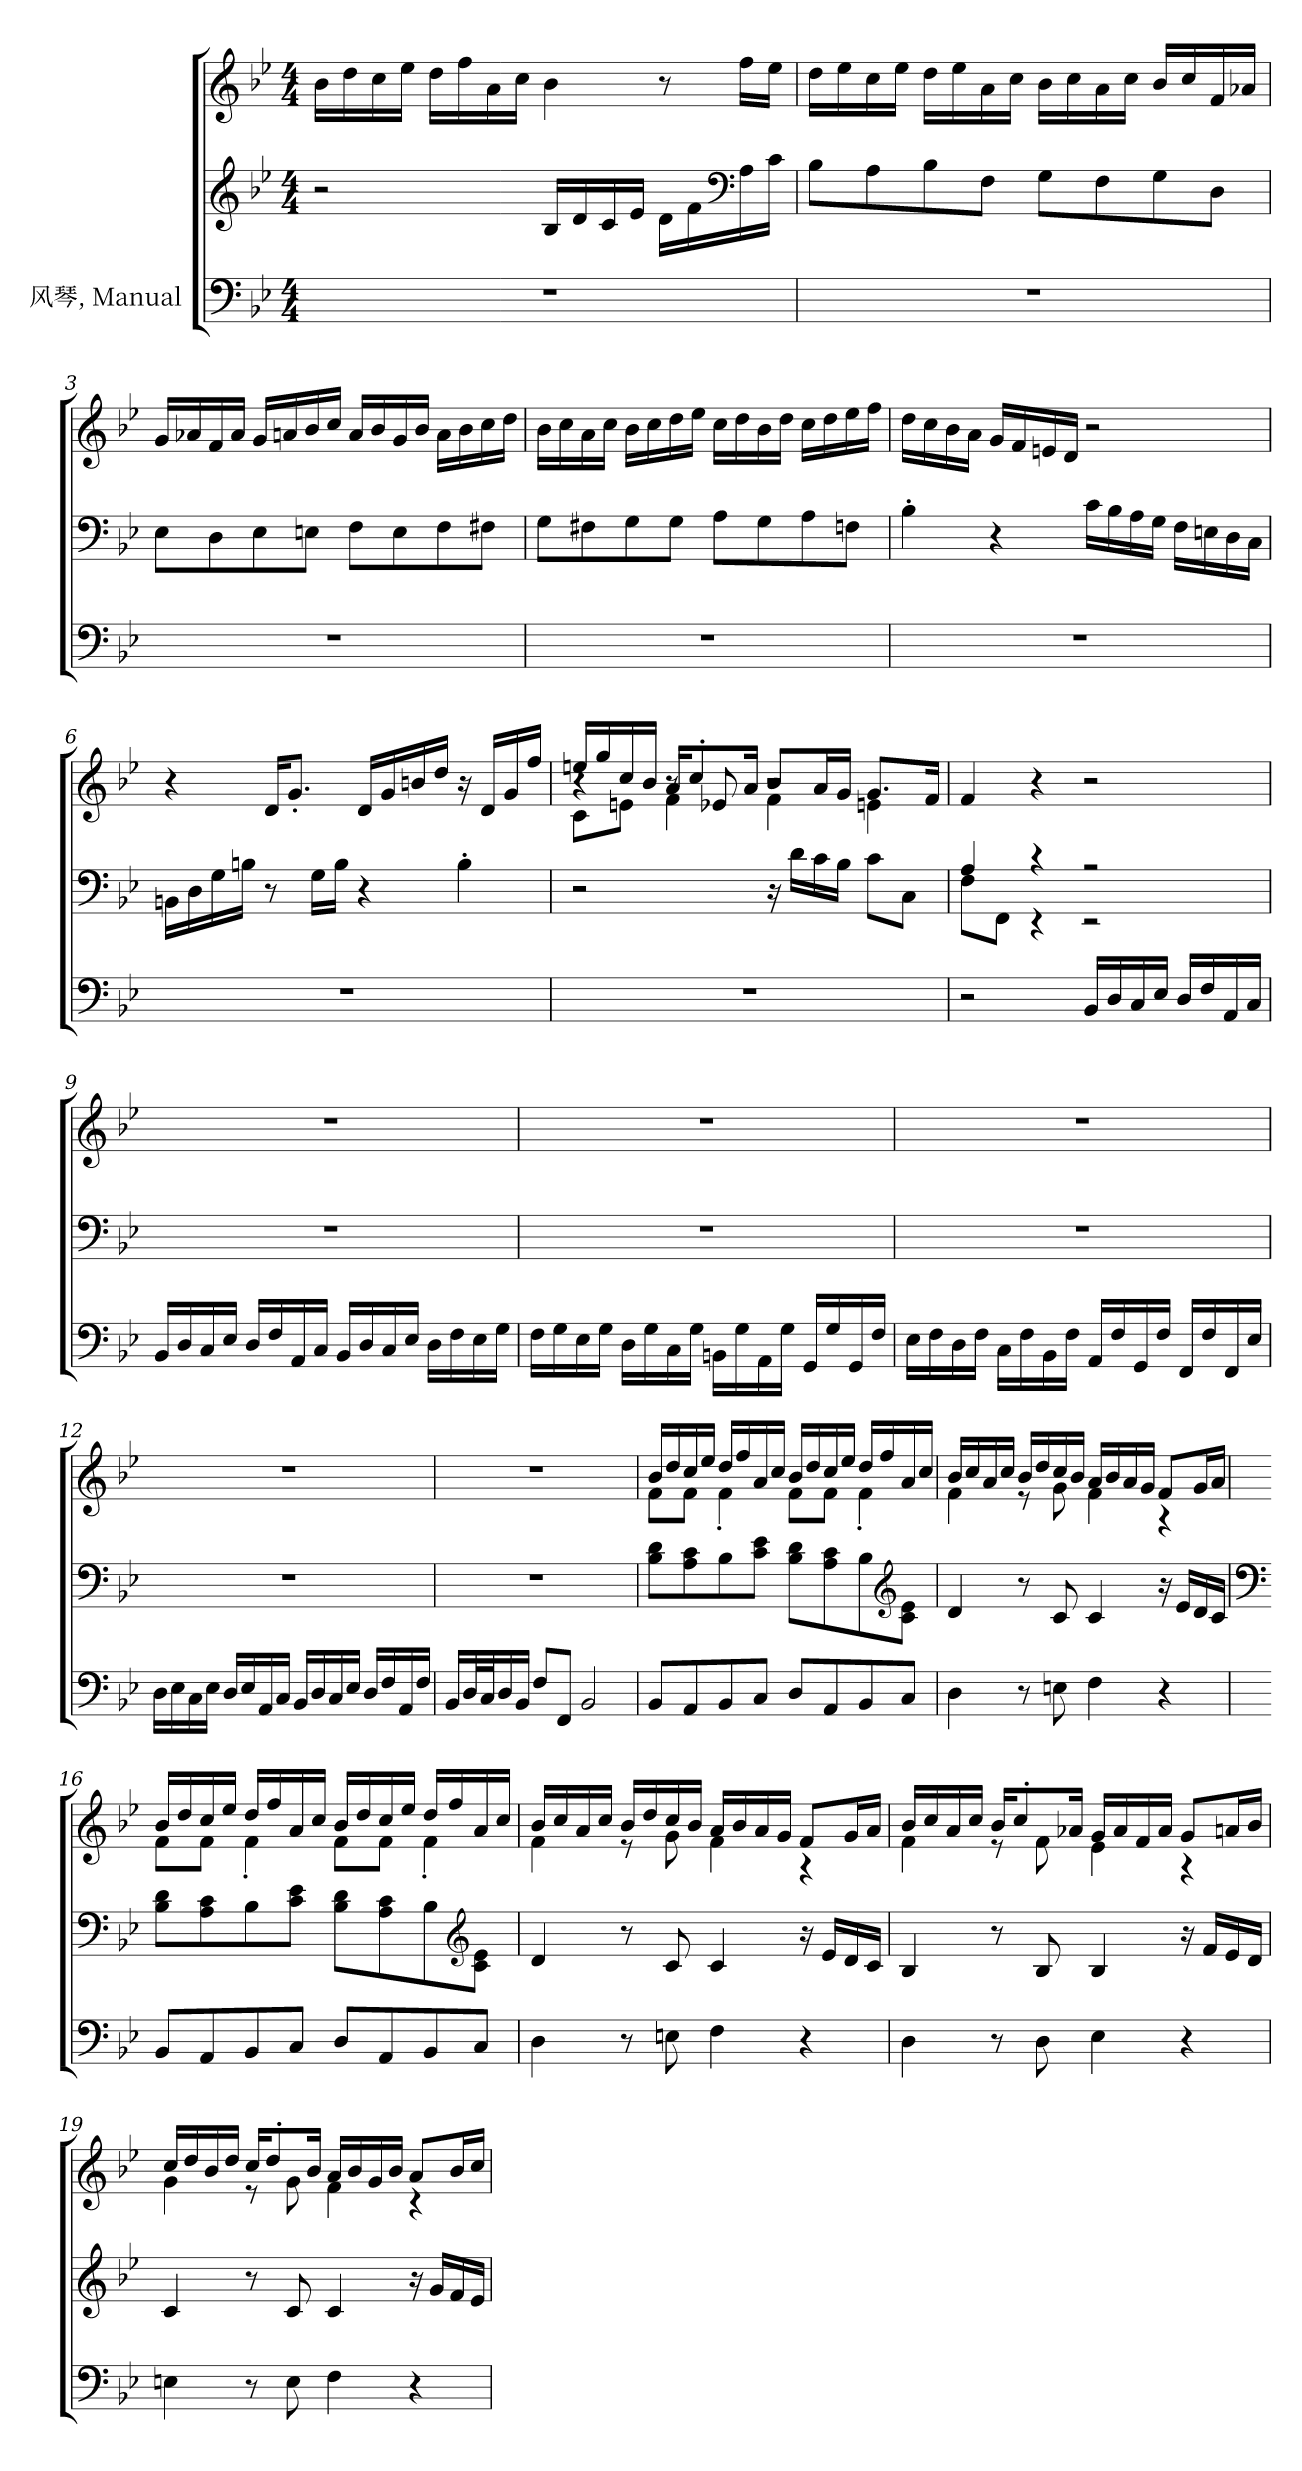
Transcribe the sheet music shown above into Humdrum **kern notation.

**kern	**kern	**kern
*part1	*part1	*part1
*staff3	*staff2	*staff1
*I"风琴, Manual	*	*
*clefF4	*clefG2	*clefG2
*k[b-e-]	*k[b-e-]	*k[b-e-]
*M4/4	*M4/4	*M4/4
*MM76	*MM76	*MM76
=1	=1	=1
1r	2r	16b-\LL
.	.	16dd\
.	.	16cc\
.	.	16ee-\JJ
.	.	16dd\LL
.	.	16ff\
.	.	16a\
.	.	16cc\JJ
.	16B-/LL	4b-\
.	16d/	.
.	16c/	.
.	16e-/JJ	.
.	16d\LL	8r
.	16f\	.
*	*clefF4	*
.	16A\	16ff\LL
.	16c\JJ	16ee-\JJ
=2	=2	=2
1r	8B-\L	16dd\LL
.	.	16ee-\
.	8A\	16cc\
.	.	16ee-\JJ
.	8B-\	16dd\LL
.	.	16ee-\
.	8F\J	16a\
.	.	16cc\JJ
.	8G\L	16b-\LL
.	.	16cc\
.	8F\	16a\
.	.	16cc\JJ
.	8G\	16b-/LL
.	.	16cc/
.	8D\J	16f/
.	.	16a-X/JJ
!!LO:LB:g=z
=3	=3	=3
1r	8E-\L	16g/LL
.	.	16a-X/
.	8D\	16f/
.	.	16a-/JJ
.	8E-\	16g/LL
.	.	16an/
.	8En\J	16b-/
.	.	16cc/JJ
.	8F\L	16a/LL
.	.	16b-/
.	8E\	16g/
.	.	16b-/JJ
.	8F\	16a\LL
.	.	16b-\
.	8F#X\J	16cc\
.	.	16dd\JJ
=4	=4	=4
1r	8G\L	16b-\LL
.	.	16cc\
.	8F#X\	16a\
.	.	16cc\JJ
.	8G\	16b-\LL
.	.	16cc\
.	8G\J	16dd\
.	.	16ee-\JJ
.	8A\L	16cc\LL
.	.	16dd\
.	8G\	16b-\
.	.	16dd\JJ
.	8A\	16cc\LL
.	.	16dd\
.	8Fn\J	16ee-\
.	.	16ff\JJ
!!LO:LB:g=z
=5	=5	=5
1r	4B-'\	16dd\LL
.	.	16cc\
.	.	16b-\
.	.	16a\JJ
.	4r	16g/LL
.	.	16f/
.	.	16en/
.	.	16d/JJ
.	16c\LL	2r
.	16B-\	.
.	16A\	.
.	16G\JJ	.
.	16F\LL	.
.	16En\	.
.	16D\	.
.	16C\JJ	.
=6	=6	=6
1r	16BBn\LL	4r
.	16D\	.
.	16G\	.
.	16Bn\JJ	.
.	8r	16d/KL
.	.	8.g'/J
.	16G\LL	.
.	16B\JJ	.
.	4r	16d/LL
.	.	16g/
.	.	16bn/
.	.	16dd/JJ
.	4B'\	16r
.	.	16d/LL
.	.	16g/
.	.	16ff/JJ
!!LO:LB:g=z
=7	=7	=7
*	*	*^
*	*	*	*^
1r	2r	16een/LL	8c\L	4r
.	.	16gg/	.	.
.	.	16cc/	8en\J	.
.	.	16b-/JJ	.	.
.	.	16a/KL	4f\	8r
.	.	8cc'/	.	.
.	.	.	.	8e-X/
.	.	16a/Jk	.	.
.	16r	8b-/L	4f\	2r
.	16d\LL	.	.	.
.	16c\	16a/L	.	.
.	16B-\JJ	16g/JJ	.	.
.	8c\L	8.g/L	4en\	.
.	8C\J	.	.	.
.	.	16f/Jk	.	.
*	*	*v	*v	*v
=8	=8	=8
*	*^	*
2r	4A/	8F\L	4f/
.	.	8FF\J	.
.	4r	4r	4r
16BB-/LL	2r	2r	2r
16D/	.	.	.
16C/	.	.	.
16E-/JJ	.	.	.
16D/LL	.	.	.
16F/	.	.	.
16AA/	.	.	.
16C/JJ	.	.	.
*	*v	*v	*
=9	=9	=9
16BB-/LL	1r	1r
16D/	.	.
16C/	.	.
16E-/JJ	.	.
16D/LL	.	.
16F/	.	.
16AA/	.	.
16C/JJ	.	.
16BB-/LL	.	.
16D/	.	.
16C/	.	.
16E-/JJ	.	.
16D\LL	.	.
16F\	.	.
16E-\	.	.
16G\JJ	.	.
!!LO:PB:g=z
=10	=10	=10
16F\LL	1r	1r
16G\	.	.
16E-\	.	.
16G\JJ	.	.
16D\LL	.	.
16G\	.	.
16C\	.	.
16G\JJ	.	.
16BBn\LL	.	.
16G\	.	.
16AA\	.	.
16G\JJ	.	.
16GG/LL	.	.
16G/	.	.
16GG/	.	.
16F/JJ	.	.
=11	=11	=11
16E-\LL	1r	1r
16F\	.	.
16D\	.	.
16F\JJ	.	.
16C\LL	.	.
16F\	.	.
16BB-\	.	.
16F\JJ	.	.
16AA/LL	.	.
16F/	.	.
16GG/	.	.
16F/JJ	.	.
16FF/LL	.	.
16F/	.	.
16FF/	.	.
16E-/JJ	.	.
!!LO:LB:g=z
=12	=12	=12
16D\LL	1r	1r
16E-\	.	.
16C\	.	.
16E-\JJ	.	.
16D/LL	.	.
16E-/	.	.
16AA/	.	.
16C/JJ	.	.
16BB-/LL	.	.
16D/	.	.
16C/	.	.
16E-/JJ	.	.
16D/LL	.	.
16F/	.	.
16AA/	.	.
16F/JJ	.	.
=13	=13	=13
16BB-/LL	1r	1r
32D/L	.	.
32C/J	.	.
16D/	.	.
16BB-/JJ	.	.
8F/L	.	.
8FF/J	.	.
2BB-/	.	.
=14	=14	=14
*	*	*^
8BB-/L	8B-\ 8d\L	16b-/LL	8f\L
.	.	16dd/	.
8AA/	8A\ 8c\	16cc/	8f\J
.	.	16ee-/JJ	.
8BB-/	8B-\	16dd/LL	4f'\
.	.	16ff/	.
8C/J	8c\ 8e-\J	16a/	.
.	.	16cc/JJ	.
8D/L	8B-\ 8d\L	16b-/LL	8f\L
.	.	16dd/	.
8AA/	8A\ 8c\	16cc/	8f\J
.	.	16ee-/JJ	.
8BB-/	8B-\	16dd/LL	4f'\
.	.	16ff/	.
*	*clefG2	*	*
8C/J	8c\ 8e-\J	16a/	.
.	.	16cc/JJ	.
!!LO:LB:g=z	!!
=15	=15	=15	=15
4D\	4d/	16b-/LL	4f\
.	.	16cc/	.
.	.	16a/	.
.	.	16cc/JJ	.
8r	8r	16b-/LL	8r
.	.	16dd/	.
8En\	8c/	16cc/	8g\
.	.	16b-/JJ	.
4F\	4c/	16a/LL	4f\
.	.	16b-/	.
.	.	16a/	.
.	.	16g/JJ	.
4r	16r	8f/L	4r
.	16e-/LL	.	.
.	16d/	16g/L	.
.	16c/JJ	16a/JJ	.
=16	=16	=16	=16
*	*clefF4	*	*
8BB-/L	8B-\ 8d\L	16b-/LL	8f\L
.	.	16dd/	.
8AA/	8A\ 8c\	16cc/	8f\J
.	.	16ee-/JJ	.
8BB-/	8B-\	16dd/LL	4f'\
.	.	16ff/	.
8C/J	8c\ 8e-\J	16a/	.
.	.	16cc/JJ	.
8D/L	8B-\ 8d\L	16b-/LL	8f\L
.	.	16dd/	.
8AA/	8A\ 8c\	16cc/	8f\J
.	.	16ee-/JJ	.
8BB-/	8B-\	16dd/LL	4f'\
.	.	16ff/	.
*	*clefG2	*	*
8C/J	8c\ 8e-\J	16a/	.
.	.	16cc/JJ	.
!!LO:LB:g=z	!!
=17	=17	=17	=17
4D\	4d/	16b-/LL	4f\
.	.	16cc/	.
.	.	16a/	.
.	.	16cc/JJ	.
8r	8r	16b-/LL	8r
.	.	16dd/	.
8En\	8c/	16cc/	8g\
.	.	16b-/JJ	.
4F\	4c/	16a/LL	4f\
.	.	16b-/	.
.	.	16a/	.
.	.	16g/JJ	.
4r	16r	8f/L	4r
.	16e-/LL	.	.
.	16d/	16g/L	.
.	16c/JJ	16a/JJ	.
=18	=18	=18	=18
4D\	4B-/	16b-/LL	4f\
.	.	16cc/	.
.	.	16a/	.
.	.	16cc/JJ	.
8r	8r	16b-/KL	8r
.	.	8cc'/	.
8D\	8B-/	.	8f\
.	.	16a-X/Jk	.
4E-\	4B-/	16g/LL	4e-\
.	.	16a-/	.
.	.	16f/	.
.	.	16a-/JJ	.
4r	16r	8g/L	4r
.	16f/LL	.	.
.	16e-/	16an/L	.
.	16d/JJ	16b-/JJ	.
!!LO:PB:g=z	!!
=19	=19	=19	=19
4En\	4c/	16cc/LL	4g\
.	.	16dd/	.
.	.	16b-/	.
.	.	16dd/JJ	.
8r	8r	16cc/KL	8r
.	.	8dd'/	.
8E\	8c/	.	8g\
.	.	16b-/Jk	.
4F\	4c/	16a/LL	4f\
.	.	16b-/	.
.	.	16g/	.
.	.	16b-/JJ	.
4r	16r	8a/L	4r
.	16g/LL	.	.
.	16f/	16b-/L	.
.	16e-/JJ	16cc/JJ	.
*	*	*v	*v
=	=	=
*-	*-	*-
